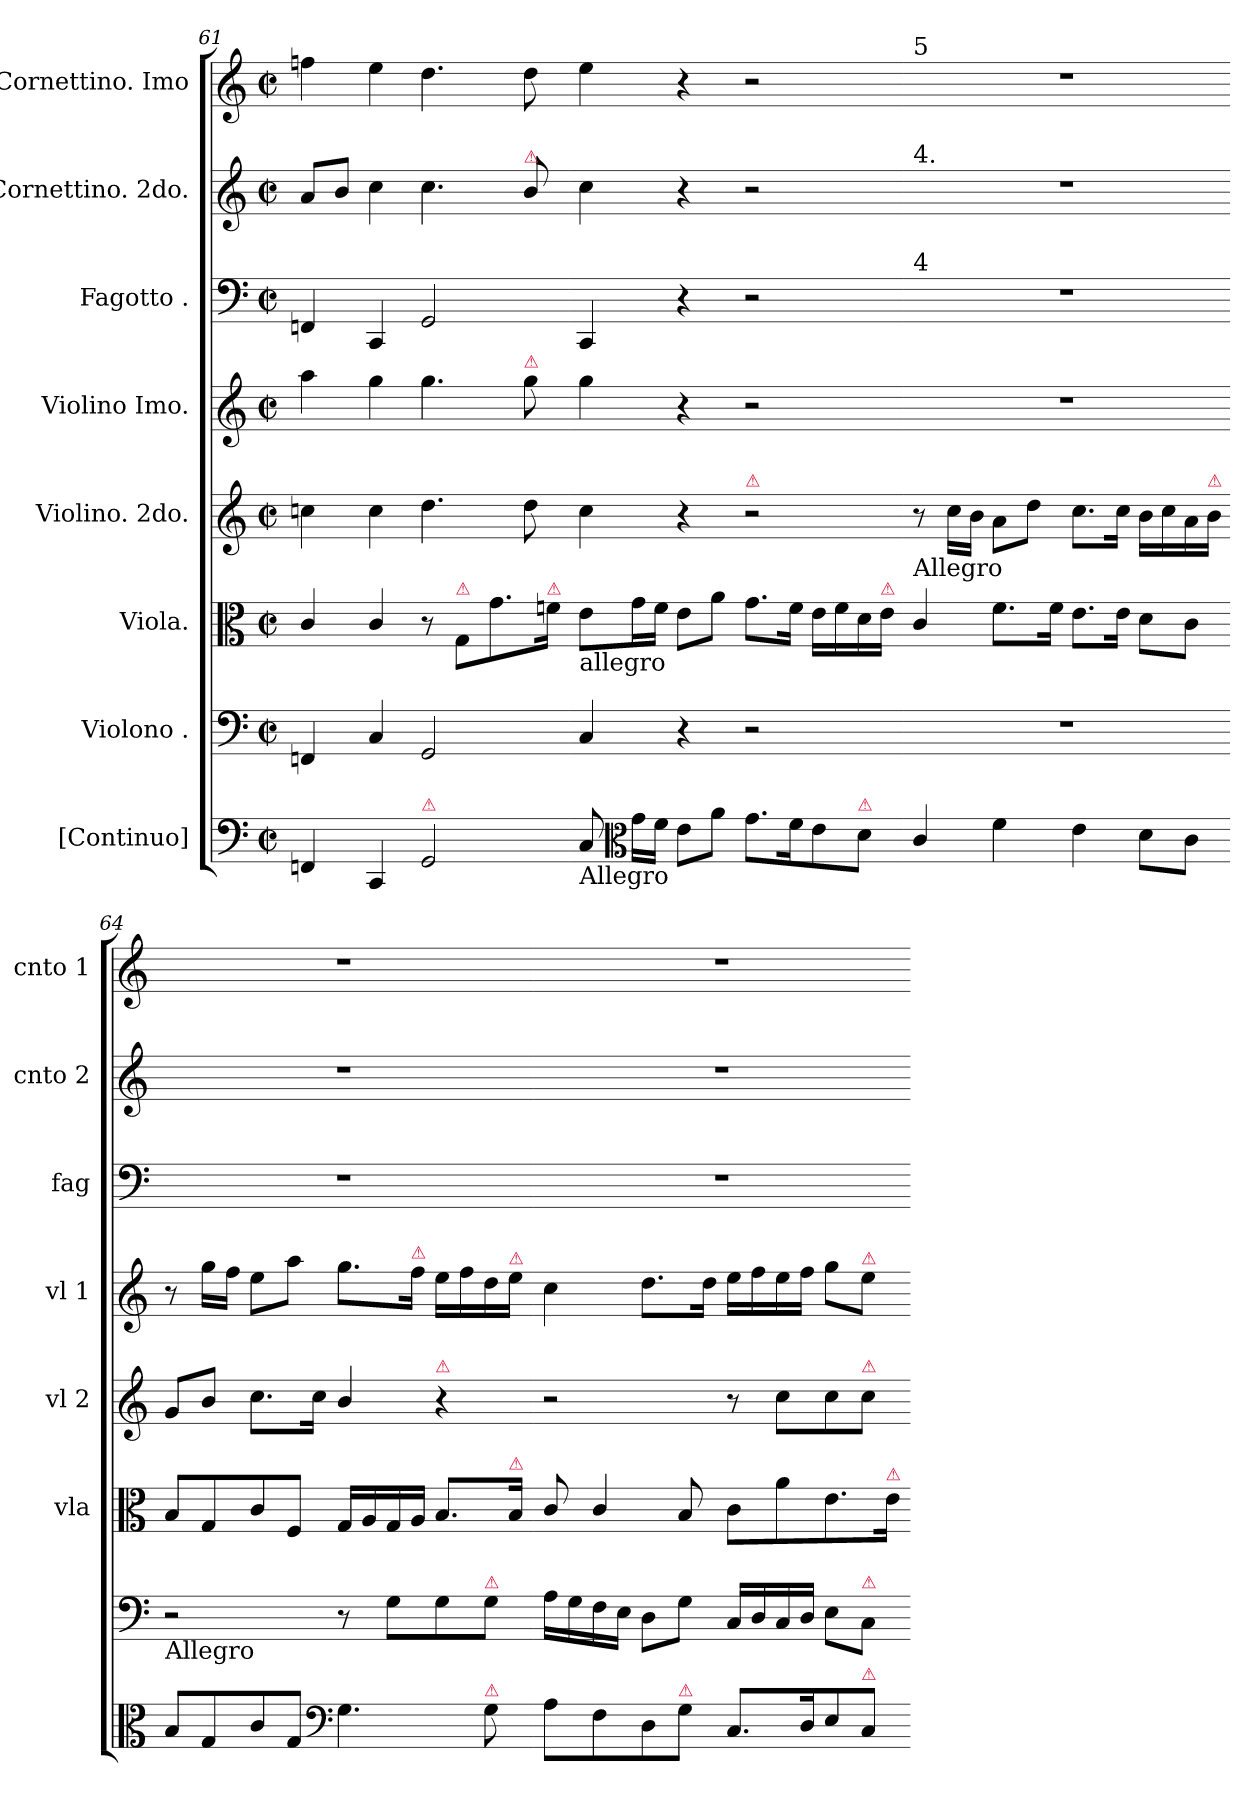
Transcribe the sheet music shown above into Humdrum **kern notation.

**kern	**kern	**kern	**kern	**kern	**kern	**kern	**kern
*part8	*part7	*part6	*part5	*part4	*part3	*part2	*part1
*staff8	*staff7	*staff6	*staff5	*staff4	*staff3	*staff2	*staff1
*I"[Continuo]	*I"Violono .	*I"Viola.	*I"Violino. 2do.	*I"Violino Imo.	*I"Fagotto .	*I"Cornettino. 2do.	*I"Cornettino. Imo
*	*	*I'vla	*I'vl 2	*I'vl 1	*I'fag	*I'cnto 2	*I'cnto 1
*clefF4	*clefF4	*clefC3	*clefG2	*clefG2	*clefF4	*clefG2	*clefG2
*k[]	*k[]	*k[]	*k[]	*k[]	*k[]	*k[]	*k[]
*C:	*C:	*C:	*C:	*C:	*C:	*C:	*C:
*M2/2	*M2/2	*M2/2	*M2/2	*M2/2	*M2/2	*M2/2	*M2/2
*met(c|)	*met(c|)	*met(c|)	*met(c|)	*met(c|)	*met(c|)	*met(c|)	*met(c|)
=61	=61	=61	=61	=61	=61	=61	=61
4FFn/	4FFn/	4c/	4ccn\	4aa\	4FFn/	8a/L	4ffn\
.	.	.	.	.	.	8b/J	.
4CC/	4C/	4c/	4cc\	4gg\	4CC/	4cc\	4ee\
!LO:TX:a:color=crimson:t=⚠	!	!	!	!	!	!	!
2GG/	2GG/	8r	4.dd\	4.gg\	2GG/	4.cc\	4.dd\
!	!	!LO:TX:a:color=crimson:t=⚠	!	!	!	!	!
.	.	8G/L	.	.	.	.	.
.	.	8.g\	.	.	.	.	.
!	!	!	!	!	!	!LO:TX:a:color=crimson:t=⚠	!
!	!	!	!	!LO:TX:a:color=crimson:t=⚠	!	!	!
.	.	.	8dd\	8gg\	.	8b/	8dd\
!	!	!LO:TX:a:color=crimson:t=⚠	!	!	!	!	!
.	.	16fn\Jk	.	.	.	.	.
=62-	=62-	=62-	=62-	=62-	=62-	=62-	=62-
!	!	!LO:TX:b:t=allegro	!	!	!	!	!
!LO:TX:b:t=Allegro	!	!	!	!	!	!	!
8C/	4C/	8e\L	4cc\	4gg\	4CC/	4cc\	4ee\
*clefC3	*	*	*	*	*	*	*
16g\LL	.	16g\L	.	.	.	.	.
16f\JJ	.	16f\JJ	.	.	.	.	.
8e\L	4r	8e\L	4r	4r	4r	4r	4r
8a\J	.	8a\J	.	.	.	.	.
!	!	!	!LO:TX:a:color=crimson:t=⚠	!	!	!	!
8.g\L	2r	8.g\L	2r	2r	2r	2r	2r
16f\K	.	16f\Jk	.	.	.	.	.
8e\	.	16e\LL	.	.	.	.	.
.	.	16f\	.	.	.	.	.
!LO:TX:a:color=crimson:t=⚠	!	!	!	!	!	!	!
8d\J	.	16d\	.	.	.	.	.
!	!	!LO:TX:a:color=crimson:t=⚠	!	!	!	!	!
.	.	16e\JJ	.	.	.	.	.
=63-	=63-	=63-	=63-	=63-	=63-	=63-	=63-
!	!	!	!	!	!	!	!LO:TX:a:t=5
!	!	!	!	!	!	!LO:TX:a:t=4.	!
!	!	!	!	!	!LO:TX:a:t=4	!	!
!	!	!	!LO:TX:b:t=Allegro	!	!	!	!
4c/	1r	4c/	8r	1r	1r	1r	1r
.	.	.	16cc\LL	.	.	.	.
.	.	.	16b\JJ	.	.	.	.
4f\	.	8.f\L	8a\L	.	.	.	.
.	.	.	8dd\J	.	.	.	.
.	.	16f\Jk	.	.	.	.	.
4e\	.	8.e\L	8.cc\L	.	.	.	.
.	.	16e\Jk	16cc\Jk	.	.	.	.
8d\L	.	8d\L	16b\LL	.	.	.	.
.	.	.	16cc\	.	.	.	.
8c\J	.	8c\J	16a\	.	.	.	.
!	!	!	!LO:TX:a:color=crimson:t=⚠	!	!	!	!
.	.	.	16b\JJ	.	.	.	.
=64-	=64-	=64-	=64-	=64-	=64-	=64-	=64-
!	!LO:TX:b:t=Allegro	!	!	!	!	!	!
8B/L	2r	8B/L	8g/L	8r	1r	1r	1r
8G/	.	8G/	8b/J	16gg\LL	.	.	.
.	.	.	.	16ff\JJ	.	.	.
8c/	.	8c/	8.cc\L	8ee\L	.	.	.
8G/J	.	8F/J	.	8aa\J	.	.	.
.	.	.	16cc\Jk	.	.	.	.
*clefF4	*	*	*	*	*	*	*
4.G\	8r	16G/LL	4b/	8.gg\L	.	.	.
.	.	16A/	.	.	.	.	.
.	8G\L	16G/	.	.	.	.	.
!	!	!	!	!LO:TX:a:color=crimson:t=⚠	!	!	!
.	.	16A/JJ	.	16ff\Jk	.	.	.
!	!	!	!LO:TX:a:color=crimson:t=⚠	!	!	!	!
.	8G\	8.B/L	4r	16ee\LL	.	.	.
.	.	.	.	16ff\	.	.	.
!	!LO:TX:a:color=crimson:t=⚠	!	!	!	!	!	!
!LO:TX:a:color=crimson:t=⚠	!	!	!	!	!	!	!
8G\	8G\J	.	.	16dd\	.	.	.
!	!	!	!	!LO:TX:a:color=crimson:t=⚠	!	!	!
!	!	!LO:TX:a:color=crimson:t=⚠	!	!	!	!	!
.	.	16B/Jk	.	16ee\JJ	.	.	.
=65-	=65-	=65-	=65-	=65-	=65-	=65-	=65-
8A\L	16A\LL	8c/	2r	4cc\	1r	1r	1r
.	16G\	.	.	.	.	.	.
8F\	16F\	4c/	.	.	.	.	.
.	16E\JJ	.	.	.	.	.	.
8D\	8D\L	.	.	8.dd\L	.	.	.
!LO:TX:a:color=crimson:t=⚠	!	!	!	!	!	!	!
8G\J	8G\J	8B/	.	.	.	.	.
.	.	.	.	16dd\Jk	.	.	.
8.C/L	16C/LL	8c\L	8r	16ee\LL	.	.	.
.	16D/	.	.	16ff\	.	.	.
.	16C/	8a\	8cc\L	16ee\	.	.	.
16D/K	16D/JJ	.	.	16ff\JJ	.	.	.
8E/	8E\L	8.e\	8cc\	8gg\L	.	.	.
!	!	!	!	!LO:TX:a:color=crimson:t=⚠	!	!	!
!	!	!	!LO:TX:a:color=crimson:t=⚠	!	!	!	!
!	!LO:TX:a:color=crimson:t=⚠	!	!	!	!	!	!
!LO:TX:a:color=crimson:t=⚠	!	!	!	!	!	!	!
8C/J	8C\J	.	8cc\J	8ee\J	.	.	.
!	!	!LO:TX:a:color=crimson:t=⚠	!	!	!	!	!
.	.	16e\Jk	.	.	.	.	.
=-	=-	=-	=-	=-	=-	=-	=-
*-	*-	*-	*-	*-	*-	*-	*-
